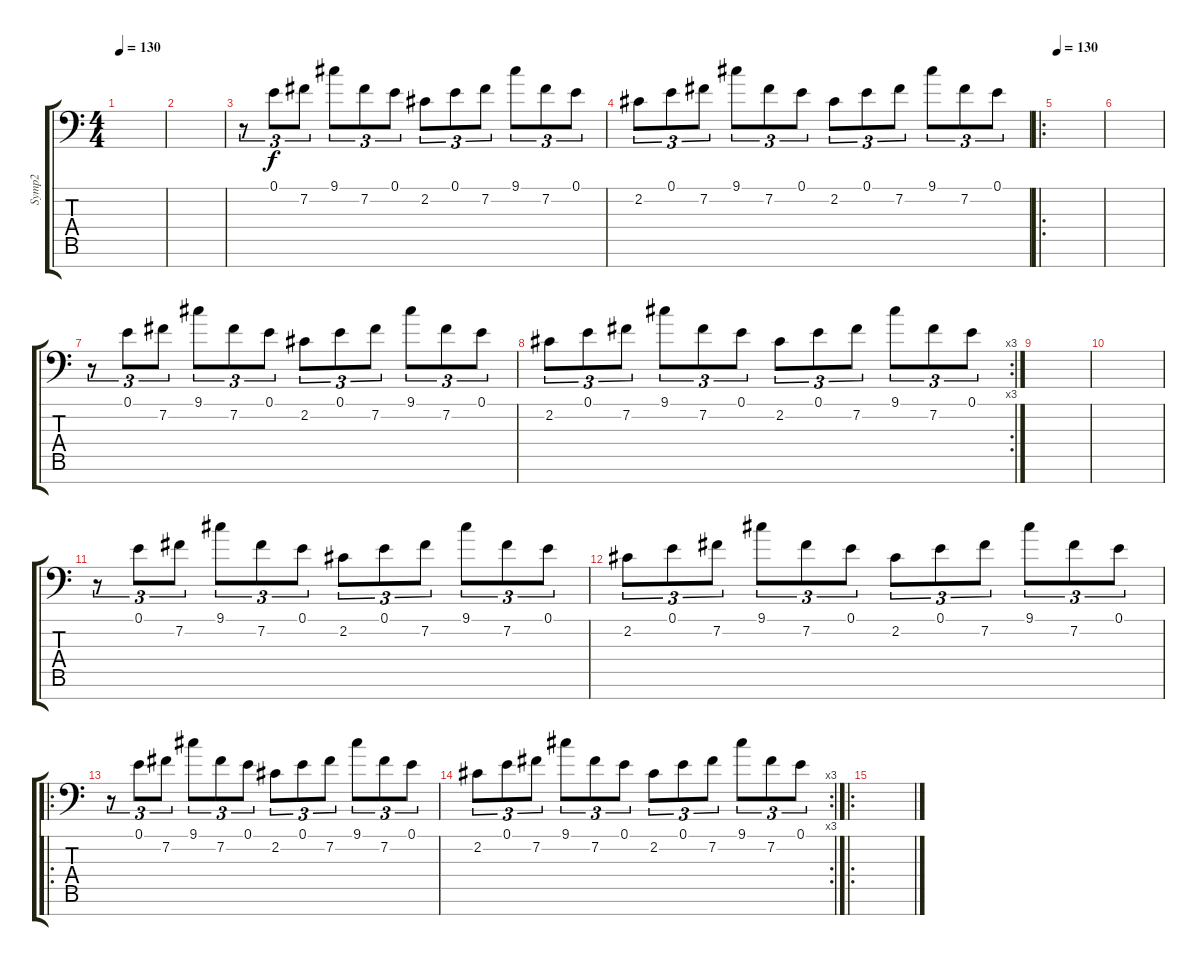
\track ("Symp2" "Symp2") {instrument orchestralharp}
\staff {score tabs}
\tuning (E4 B3 G3 D3 A2 E2 C-1) {hide}
\ts (4 4)
\tempo 130
\clef f4
\ks c
|
|
r.8{tu (3 2)} 0.1.8{tu (3 2)} 7.2.8{tu (3 2)} 9.1.8{tu (3 2)} 7.2.8{tu (3 2)} 0.1.8{tu (3 2)} 2.2.8{tu (3 2)} 0.1.8{tu (3 2)} 7.2.8{tu (3 2)} 9.1.8{tu (3 2)} 7.2.8{tu (3 2)} 0.1.8{tu (3 2)} |
2.2.8{tu (3 2)} 0.1.8{tu (3 2)} 7.2.8{tu (3 2)} 9.1.8{tu (3 2)} 7.2.8{tu (3 2)} 0.1.8{tu (3 2)} 2.2.8{tu (3 2)} 0.1.8{tu (3 2)} 7.2.8{tu (3 2)} 9.1.8{tu (3 2)} 7.2.8{tu (3 2)} 0.1.8{tu (3 2)} |
\ro
\tempo 130
|
|
r.8{tu (3 2)} 0.1.8{tu (3 2)} 7.2.8{tu (3 2)} 9.1.8{tu (3 2)} 7.2.8{tu (3 2)} 0.1.8{tu (3 2)} 2.2.8{tu (3 2)} 0.1.8{tu (3 2)} 7.2.8{tu (3 2)} 9.1.8{tu (3 2)} 7.2.8{tu (3 2)} 0.1.8{tu (3 2)} |
\rc 3
2.2.8{tu (3 2)} 0.1.8{tu (3 2)} 7.2.8{tu (3 2)} 9.1.8{tu (3 2)} 7.2.8{tu (3 2)} 0.1.8{tu (3 2)} 2.2.8{tu (3 2)} 0.1.8{tu (3 2)} 7.2.8{tu (3 2)} 9.1.8{tu (3 2)} 7.2.8{tu (3 2)} 0.1.8{tu (3 2)} |
|
|
r.8{tu (3 2)} 0.1.8{tu (3 2)} 7.2.8{tu (3 2)} 9.1.8{tu (3 2)} 7.2.8{tu (3 2)} 0.1.8{tu (3 2)} 2.2.8{tu (3 2)} 0.1.8{tu (3 2)} 7.2.8{tu (3 2)} 9.1.8{tu (3 2)} 7.2.8{tu (3 2)} 0.1.8{tu (3 2)} |
2.2.8{tu (3 2)} 0.1.8{tu (3 2)} 7.2.8{tu (3 2)} 9.1.8{tu (3 2)} 7.2.8{tu (3 2)} 0.1.8{tu (3 2)} 2.2.8{tu (3 2)} 0.1.8{tu (3 2)} 7.2.8{tu (3 2)} 9.1.8{tu (3 2)} 7.2.8{tu (3 2)} 0.1.8{tu (3 2)} |
\ro
r.8{tu (3 2)} 0.1.8{tu (3 2)} 7.2.8{tu (3 2)} 9.1.8{tu (3 2)} 7.2.8{tu (3 2)} 0.1.8{tu (3 2)} 2.2.8{tu (3 2)} 0.1.8{tu (3 2)} 7.2.8{tu (3 2)} 9.1.8{tu (3 2)} 7.2.8{tu (3 2)} 0.1.8{tu (3 2)} |
\rc 3
2.2.8{tu (3 2)} 0.1.8{tu (3 2)} 7.2.8{tu (3 2)} 9.1.8{tu (3 2)} 7.2.8{tu (3 2)} 0.1.8{tu (3 2)} 2.2.8{tu (3 2)} 0.1.8{tu (3 2)} 7.2.8{tu (3 2)} 9.1.8{tu (3 2)} 7.2.8{tu (3 2)} 0.1.8{tu (3 2)} |
\ro
